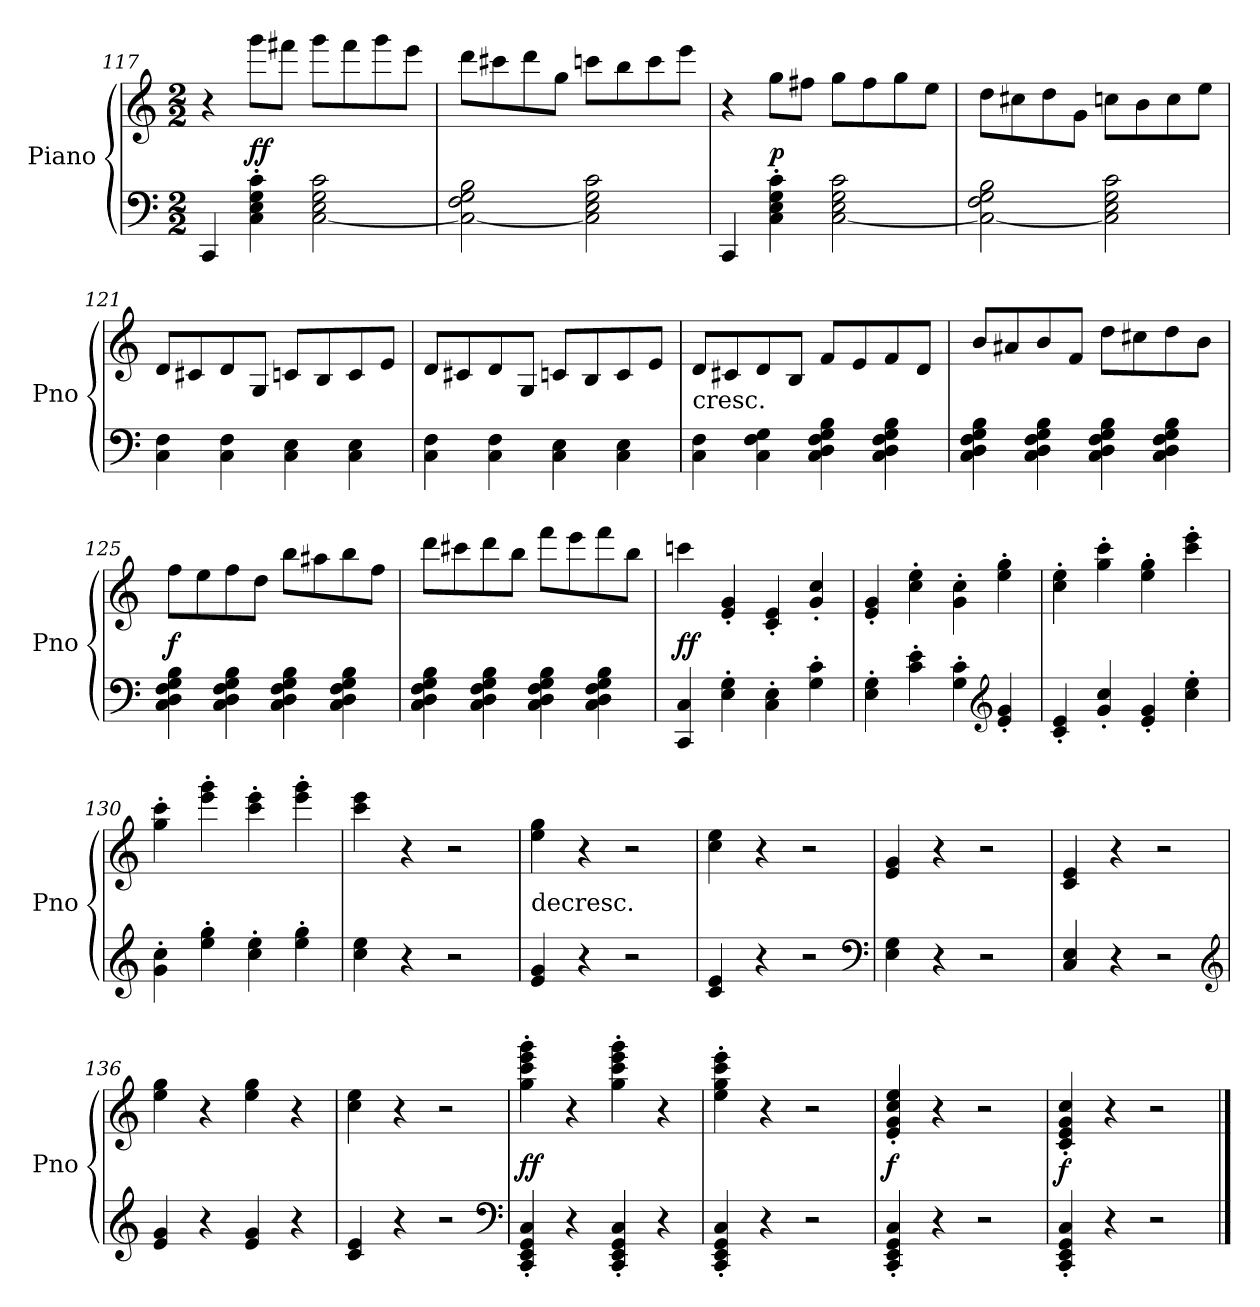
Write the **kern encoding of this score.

**kern	**kern	**dynam
*part1	*part1	*part1
*staff2	*staff1	*staff1/2
*I"Piano	*	*
*I'Pno	*	*
*clefF4	*clefG2	*
*k[]	*k[]	*
*C:	*C:	*
*M2/2	*M2/2	*
=117	=117	=117
4CC/	4r	.
4C'\ 4E'\ 4G'\ 4c'\	8ggg\L	ff
.	8fff#X\J	.
[2C\ 2E\ 2G\ 2c\	8ggg\L	.
.	8fff#\	.
.	8ggg\	.
.	8eee\J	.
=118	=118	=118
2C_\ 2F\ 2G\ 2B\	8ddd\L	.
.	8ccc#X\	.
.	8ddd\	.
.	8gg\J	.
2C]\ 2E\ 2G\ 2c\	8cccn\L	.
.	8bb\	.
.	8ccc\	.
.	8eee\J	.
=119	=119	=119
4CC/	4r	.
4C'\ 4E'\ 4G'\ 4c'\	8gg\L	p
.	8ff#X\J	.
[2C\ 2E\ 2G\ 2c\	8gg\L	.
.	8ff#\	.
.	8gg\	.
.	8ee\J	.
=120	=120	=120
2C_\ 2F\ 2G\ 2B\	8dd\L	.
.	8cc#X\	.
.	8dd\	.
.	8g\J	.
2C]\ 2E\ 2G\ 2c\	8ccn\L	.
.	8b\	.
.	8cc\	.
.	8ee\J	.
=121	=121	=121
4C\ 4F\	8d/L	.
.	8c#X/	.
4C\ 4F\	8d/	.
.	8G/J	.
4C\ 4E\	8cn/L	.
.	8B/	.
4C\ 4E\	8c/	.
.	8e/J	.
=122	=122	=122
4C\ 4F\	8d/L	.
.	8c#X/	.
4C\ 4F\	8d/	.
.	8G/J	.
4C\ 4E\	8cn/L	.
.	8B/	.
4C\ 4E\	8c/	.
.	8e/J	.
=123	=123	=123
!	!LO:TX:c:t=cresc.	!
4C\ 4F\	8d/L	.
.	8c#X/	.
4C\ 4F\ 4G\	8d/	.
.	8B/J	.
4C\ 4D\ 4F\ 4G\ 4B\	8f/L	.
.	8e/	.
4C\ 4D\ 4F\ 4G\ 4B\	8f/	.
.	8d/J	.
=124	=124	=124
4C\ 4D\ 4F\ 4G\ 4B\	8b/L	.
.	8a#X/	.
4C\ 4D\ 4F\ 4G\ 4B\	8b/	.
.	8f/J	.
4C\ 4D\ 4F\ 4G\ 4B\	8dd\L	.
.	8cc#X\	.
4C\ 4D\ 4F\ 4G\ 4B\	8dd\	.
.	8b\J	.
=125	=125	=125
4C\ 4D\ 4F\ 4G\ 4B\	8ff\L	f
.	8ee\	.
4C\ 4D\ 4F\ 4G\ 4B\	8ff\	.
.	8dd\J	.
4C\ 4D\ 4F\ 4G\ 4B\	8bb\L	.
.	8aa#X\	.
4C\ 4D\ 4F\ 4G\ 4B\	8bb\	.
.	8ff\J	.
=126	=126	=126
4C\ 4D\ 4F\ 4G\ 4B\	8ddd\L	.
.	8ccc#X\	.
4C\ 4D\ 4F\ 4G\ 4B\	8ddd\	.
.	8bb\J	.
4C\ 4D\ 4F\ 4G\ 4B\	8fff\L	.
.	8eee\	.
4C\ 4D\ 4F\ 4G\ 4B\	8fff\	.
.	8bb\J	.
=127	=127	=127
4CC/ 4C/	4cccn\	ff
4E'\ 4G'\	4e'/ 4g'/	.
4C'\ 4E'\	4c'/ 4e'/	.
4G'\ 4c'\	4g'/ 4cc'/	.
=128	=128	=128
4E'\ 4G'\	4e'/ 4g'/	.
4c'\ 4e'\	4cc'\ 4ee'\	.
4G'\ 4c'\	4g'\ 4cc'\	.
*clefG2	*	*
4e'/ 4g'/	4ee'\ 4gg'\	.
=129	=129	=129
4c'/ 4e'/	4cc'\ 4ee'\	.
4g'/ 4cc'/	4gg'\ 4ccc'\	.
4e'/ 4g'/	4ee'\ 4gg'\	.
4cc'\ 4ee'\	4ccc'\ 4eee'\	.
=130	=130	=130
4g'\ 4cc'\	4gg'\ 4ccc'\	.
4ee'\ 4gg'\	4eee'\ 4ggg'\	.
4cc'\ 4ee'\	4ccc'\ 4eee'\	.
4ee'\ 4gg'\	4eee'\ 4ggg'\	.
=131	=131	=131
4cc\ 4ee\	4ccc\ 4eee\	.
4r	4r	.
2r	2r	.
=132	=132	=132
!	!LO:TX:c:t=decresc.	!
4e/ 4g/	4ee\ 4gg\	.
4r	4r	.
2r	2r	.
=133	=133	=133
4c/ 4e/	4cc\ 4ee\	.
4r	4r	.
2r	2r	.
*clefF4	*	*
=134	=134	=134
4E\ 4G\	4e/ 4g/	.
4r	4r	.
2r	2r	.
=135	=135	=135
4C/ 4E/	4c/ 4e/	.
4r	4r	.
2r	2r	.
*clefG2	*	*
=136	=136	=136
4e/ 4g/	4ee\ 4gg\	.
4r	4r	.
4e/ 4g/	4ee\ 4gg\	.
4r	4r	.
=137	=137	=137
4c/ 4e/	4cc\ 4ee\	.
4r	4r	.
2r	2r	.
*clefF4	*	*
=138	=138	=138
4CC'/ 4EE'/ 4GG'/ 4C'/	4gg'\ 4ccc'\ 4eee'\ 4ggg'\	ff
4r	4r	.
4CC'/ 4EE'/ 4GG'/ 4C'/	4gg'\ 4ccc'\ 4eee'\ 4ggg'\	.
4r	4r	.
=139	=139	=139
4CC'/ 4EE'/ 4GG'/ 4C'/	4ee'\ 4gg'\ 4ccc'\ 4eee'\	.
4r	4r	.
2r	2r	.
=140	=140	=140
4CC'/ 4EE'/ 4GG'/ 4C'/	4e'/ 4g'/ 4cc'/ 4ee'/	f
4r	4r	.
2r	2r	.
=141	=141	=141
4CC'/ 4EE'/ 4GG'/ 4C'/	4c'/ 4e'/ 4g'/ 4cc'/	f
4r	4r	.
2r	2r	.
==	==	==
*-	*-	*-
